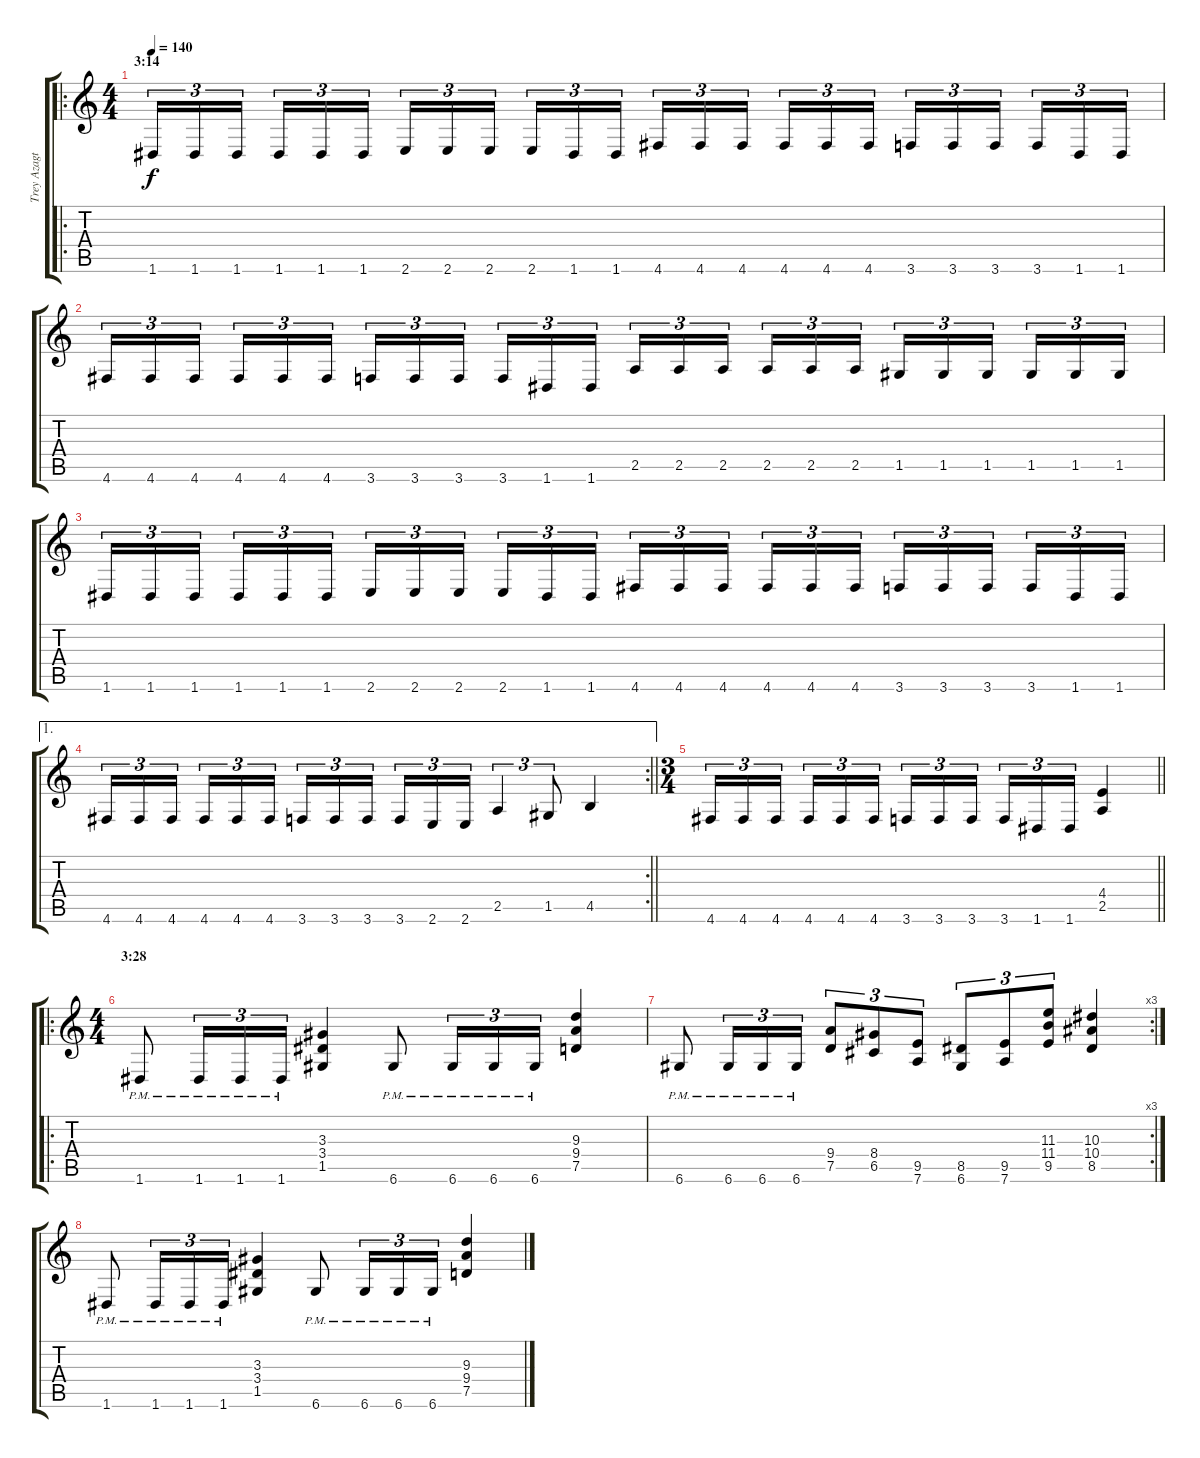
\track ("Trey Azagthoth" "Trey Azagt") {instrument distortionguitar}
\staff {score tabs}
\tuning (D4 A3 F3 C3 G2 D2) {hide}
\ro
\ts (4 4)
\section ("" "3:14")
\tempo 140
\clef g2
\ks c
1.6.16{tu (3 2) dy f} 1.6.16{tu (3 2)} 1.6.16{tu (3 2) beam splitsecondary} 1.6.16{tu (3 2)} 1.6.16{tu (3 2)} 1.6.16{tu (3 2)} 2.6.16{tu (3 2)} 2.6.16{tu (3 2)} 2.6.16{tu (3 2) beam splitsecondary} 2.6.16{tu (3 2)} 1.6.16{tu (3 2)} 1.6.16{tu (3 2)} 4.6.16{tu (3 2)} 4.6.16{tu (3 2)} 4.6.16{tu (3 2) beam splitsecondary} 4.6.16{tu (3 2)} 4.6.16{tu (3 2)} 4.6.16{tu (3 2)} 3.6.16{tu (3 2)} 3.6.16{tu (3 2)} 3.6.16{tu (3 2) beam splitsecondary} 3.6.16{tu (3 2)} 1.6.16{tu (3 2)} 1.6.16{tu (3 2)} |
4.6.16{tu (3 2)} 4.6.16{tu (3 2)} 4.6.16{tu (3 2) beam splitsecondary} 4.6.16{tu (3 2)} 4.6.16{tu (3 2)} 4.6.16{tu (3 2)} 3.6.16{tu (3 2)} 3.6.16{tu (3 2)} 3.6.16{tu (3 2) beam splitsecondary} 3.6.16{tu (3 2)} 1.6.16{tu (3 2)} 1.6.16{tu (3 2)} 2.5.16{tu (3 2)} 2.5.16{tu (3 2)} 2.5.16{tu (3 2) beam splitsecondary} 2.5.16{tu (3 2)} 2.5.16{tu (3 2)} 2.5.16{tu (3 2)} 1.5.16{tu (3 2)} 1.5.16{tu (3 2)} 1.5.16{tu (3 2) beam splitsecondary} 1.5.16{tu (3 2)} 1.5.16{tu (3 2)} 1.5.16{tu (3 2)} |
1.6.16{tu (3 2)} 1.6.16{tu (3 2)} 1.6.16{tu (3 2) beam splitsecondary} 1.6.16{tu (3 2)} 1.6.16{tu (3 2)} 1.6.16{tu (3 2)} 2.6.16{tu (3 2)} 2.6.16{tu (3 2)} 2.6.16{tu (3 2) beam splitsecondary} 2.6.16{tu (3 2)} 1.6.16{tu (3 2)} 1.6.16{tu (3 2)} 4.6.16{tu (3 2)} 4.6.16{tu (3 2)} 4.6.16{tu (3 2) beam splitsecondary} 4.6.16{tu (3 2)} 4.6.16{tu (3 2)} 4.6.16{tu (3 2)} 3.6.16{tu (3 2)} 3.6.16{tu (3 2)} 3.6.16{tu (3 2) beam splitsecondary} 3.6.16{tu (3 2)} 1.6.16{tu (3 2)} 1.6.16{tu (3 2)} |
\ae 1
\rc 2
\barLineRight lightlight
4.6.16{tu (3 2)} 4.6.16{tu (3 2)} 4.6.16{tu (3 2) beam splitsecondary} 4.6.16{tu (3 2)} 4.6.16{tu (3 2)} 4.6.16{tu (3 2)} 3.6.16{tu (3 2)} 3.6.16{tu (3 2)} 3.6.16{tu (3 2) beam splitsecondary} 3.6.16{tu (3 2)} 2.6.16{tu (3 2)} 2.6.16{tu (3 2)} 2.5.4{tu (3 2)} 1.5.8{tu (3 2)} 4.5.4 |
\ts (3 4)
\barLineRight lightlight
4.6.16{tu (3 2)} 4.6.16{tu (3 2)} 4.6.16{tu (3 2) beam splitsecondary} 4.6.16{tu (3 2)} 4.6.16{tu (3 2)} 4.6.16{tu (3 2)} 3.6.16{tu (3 2)} 3.6.16{tu (3 2)} 3.6.16{tu (3 2) beam splitsecondary} 3.6.16{tu (3 2)} 1.6.16{tu (3 2)} 1.6.16{tu (3 2)} (4.4 2.5).4 |
\ro
\ts (4 4)
\section ("" "3:28")
1.6{pm}.8 1.6{pm}.16{tu (3 2)} 1.6{pm}.16{tu (3 2)} 1.6{pm}.16{tu (3 2)} (3.3 3.4 1.5).4 6.6{pm}.8 6.6{pm}.16{tu (3 2)} 6.6{pm}.16{tu (3 2)} 6.6{pm}.16{tu (3 2)} (9.3 9.4 7.5).4 |
\rc 3
6.6{pm}.8 6.6{pm}.16{tu (3 2)} 6.6{pm}.16{tu (3 2)} 6.6{pm}.16{tu (3 2)} (9.4 7.5).8{tu (3 2)} (8.4 6.5).8{tu (3 2)} (9.5 7.6).8{tu (3 2)} (8.5 6.6).8{tu (3 2)} (9.5 7.6).8{tu (3 2)} (11.3 11.4 9.5).8{tu (3 2)} (10.3 10.4 8.5).4 |
1.6{pm}.8 1.6{pm}.16{tu (3 2)} 1.6{pm}.16{tu (3 2)} 1.6{pm}.16{tu (3 2)} (3.3 3.4 1.5).4 6.6{pm}.8 6.6{pm}.16{tu (3 2)} 6.6{pm}.16{tu (3 2)} 6.6{pm}.16{tu (3 2)} (9.3 9.4 7.5).4
